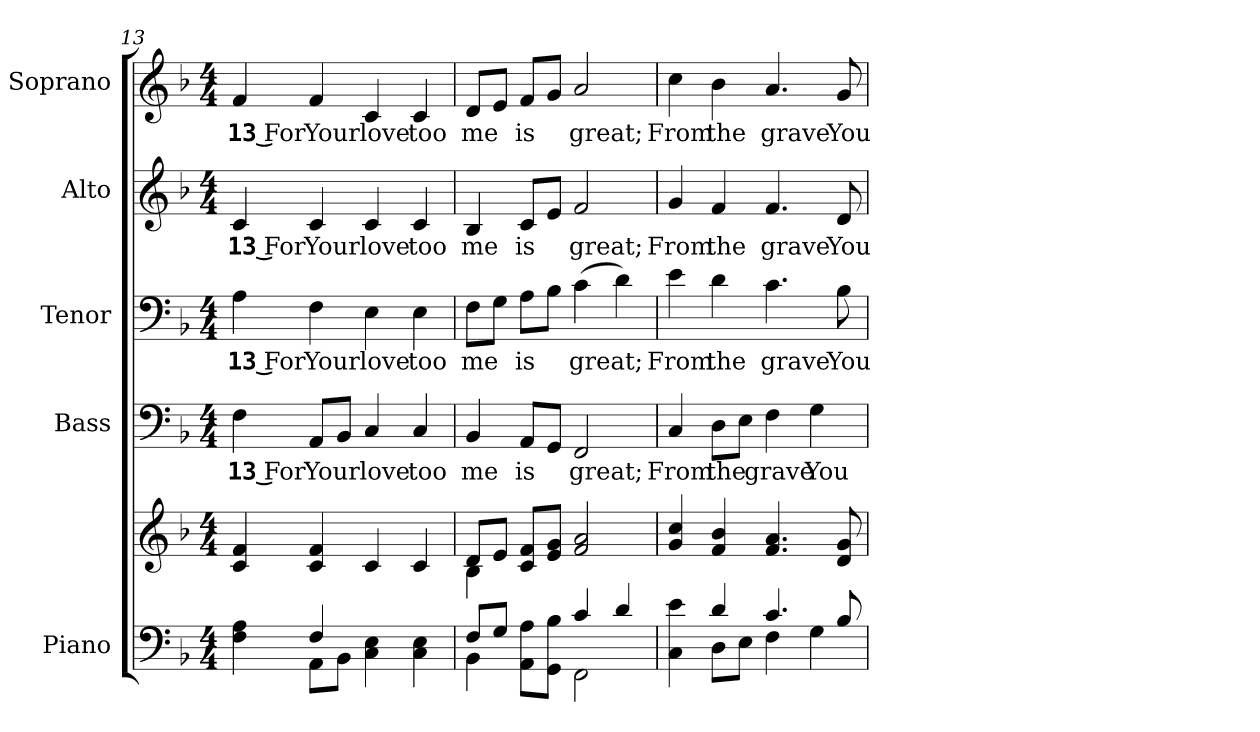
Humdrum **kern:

**kern	**kern	**kern	**text	**kern	**text	**kern	**text	**kern	**text
*part5	*part5	*part4	*part4	*part3	*part3	*part2	*part2	*part1	*part1
*staff6	*staff5	*staff4	*staff4	*staff3	*staff3	*staff2	*staff2	*staff1	*staff1
*I"Piano	*	*I"Bass	*	*I"Tenor	*	*I"Alto	*	*I"Soprano	*
*I'Pno.	*	*I'B.	*	*I'T.	*	*I'A.	*	*I'S.	*
!!LO:PB:g=z
*clefF4	*clefG2	*clefF4	*	*clefF4	*	*clefG2	*	*clefG2	*
*k[b-]	*k[b-]	*k[b-]	*	*k[b-]	*	*k[b-]	*	*k[b-]	*
*F:	*F:	*F:	*	*F:	*	*F:	*	*F:	*
*M4/4	*M4/4	*M4/4	*	*M4/4	*	*M4/4	*	*M4/4	*
=13	=13	=13	=13	=13	=13	=13	=13	=13	=13
*^	*	*	*	*	*	*	*	*	*
!	!	!	!	!LO:LY:b:color=#000000	!	!	!	!	!	!
!	!	!	!	!	!	!LO:LY:b:color=#000000	!	!	!	!
!	!	!	!	!	!	!	!	!LO:LY:b:color=#000000	!	!
!	!	!	!	!	!	!	!	!	!	!LO:LY:b:color=#000000
4Fi\ 4Ai	4ryy	4ci/ 4fi	4Fi\	13 For	4Ai\	13 For	4ci/	13 For	4fi/	13 For
!	!	!	!	!LO:LY:b:color=#000000	!	!	!	!	!	!
!	!	!	!	!	!	!LO:LY:b:color=#000000	!	!	!	!
!	!	!	!	!	!	!	!	!LO:LY:b:color=#000000	!	!
!	!	!	!	!	!	!	!	!	!	!LO:LY:b:color=#000000
4Fi/	8AAi\L	4ci/ 4fi	8AAi/L	Your	4Fi\	Your	4ci/	Your	4fi/	Your
.	8BB-i\J	.	8BB-i/J	.	.	.	.	.	.	.
!	!	!	!	!LO:LY:b:color=#000000	!	!	!	!	!	!
!	!	!	!	!	!	!LO:LY:b:color=#000000	!	!	!	!
!	!	!	!	!	!	!	!	!LO:LY:b:color=#000000	!	!
!	!	!	!	!	!	!	!	!	!	!LO:LY:b:color=#000000
4Ci\ 4Ei	2ryy	4ci/	4Ci/	love	4Ei\	love	4ci/	love	4ci/	love
!	!	!	!	!LO:LY:b:color=#000000	!	!	!	!	!	!
!	!	!	!	!	!	!LO:LY:b:color=#000000	!	!	!	!
!	!	!	!	!	!	!	!	!LO:LY:b:color=#000000	!	!
!	!	!	!	!	!	!	!	!	!	!LO:LY:b:color=#000000
4Ci\ 4Ei	.	4ci/	4Ci/	too	4Ei\	too	4ci/	too	4ci/	too
=14	=14	=14	=14	=14	=14	=14	=14	=14	=14	=14
*	*	*^	*	*	*	*	*	*	*	*
!	!	!	!	!	!LO:LY:b:color=#000000	!	!	!	!	!	!
!	!	!	!	!	!	!	!LO:LY:b:color=#000000	!	!	!	!
!	!	!	!	!	!	!	!	!	!LO:LY:b:color=#000000	!	!
!	!	!	!	!	!	!	!	!	!	!	!LO:LY:b:color=#000000
8Fi/L	4BB-i\	8di/L	4B-i\	4BB-i/	me	8Fi\L	me	4B-i/	me	8di/L	me
8Gi/J	.	8ei/J	.	.	.	8Gi\J	.	.	.	8ei/J	.
!	!	!	!	!	!LO:LY:b:color=#000000	!	!	!	!	!	!
!	!	!	!	!	!	!	!LO:LY:b:color=#000000	!	!	!	!
!	!	!	!	!	!	!	!	!	!LO:LY:b:color=#000000	!	!
!	!	!	!	!	!	!	!	!	!	!	!LO:LY:b:color=#000000
8AAi\ 8AiL	4ryy	8ci/ 8fiL	4ryy	8AAi/L	is	8Ai\L	is	8ci/L	is	8fi/L	is
8GGi\ 8B-iJ	.	8ei/ 8giJ	.	8GGi/J	.	8B-i\J	.	8ei/J	.	8gi/J	.
!	!	!	!	!	!LO:LY:b:color=#000000	!	!	!	!	!	!
!	!	!	!	!	!	!	!LO:LY:b:color=#000000	!	!	!	!
!	!	!	!	!	!	!	!	!	!LO:LY:b:color=#000000	!	!
!	!	!	!	!	!	!	!	!	!	!	!LO:LY:b:color=#000000
4ci/	2FFi\	2fi/ 2ai	2ryy	2FFi/	great;	(4ci\	great;	2fi/	great;	2ai/	great;
4di/	.	.	.	.	.	4di\)	.	.	.	.	.
*	*	*v	*v	*	*	*	*	*	*	*	*
=15	=15	=15	=15	=15	=15	=15	=15	=15	=15	=15
!	!	!	!	!LO:LY:b:color=#000000	!	!	!	!	!	!
!	!	!	!	!	!	!LO:LY:b:color=#000000	!	!	!	!
!	!	!	!	!	!	!	!	!LO:LY:b:color=#000000	!	!
!	!	!	!	!	!	!	!	!	!	!LO:LY:b:color=#000000
4Ci\ 4ei	4ryy	4gi/ 4cci	4Ci/	From	4ei\	From	4gi/	From	4cci\	From
!	!	!	!	!LO:LY:b:color=#000000	!	!	!	!	!	!
!	!	!	!	!	!	!LO:LY:b:color=#000000	!	!	!	!
!	!	!	!	!	!	!	!	!LO:LY:b:color=#000000	!	!
!	!	!	!	!	!	!	!	!	!	!LO:LY:b:color=#000000
4di/	8Di\L	4fi/ 4b-i	8Di\L	the	4di\	the	4fi/	the	4b-i\	the
.	8Ei\J	.	8Ei\J	.	.	.	.	.	.	.
!	!	!	!	!LO:LY:b:color=#000000	!	!	!	!	!	!
!	!	!	!	!	!	!LO:LY:b:color=#000000	!	!	!	!
!	!	!	!	!	!	!	!	!LO:LY:b:color=#000000	!	!
!	!	!	!	!	!	!	!	!	!	!LO:LY:b:color=#000000
4.ci/	4Fi\	4.fi/ 4.ai	4Fi\	grave	4.ci\	grave	4.fi/	grave	4.ai/	grave
!	!	!	!	!LO:LY:b:color=#000000	!	!	!	!	!	!
.	4Gi\	.	4Gi\	You	.	.	.	.	.	.
!	!	!	!	!	!	!LO:LY:b:color=#000000	!	!	!	!
!	!	!	!	!	!	!	!	!LO:LY:b:color=#000000	!	!
!	!	!	!	!	!	!	!	!	!	!LO:LY:b:color=#000000
8B-i/	.	8di/ 8gi	.	.	8B-i\	You	8di/	You	8gi/	You
*v	*v	*	*	*	*	*	*	*	*	*
=	=	=	=	=	=	=	=	=	=
*-	*-	*-	*-	*-	*-	*-	*-	*-	*-
